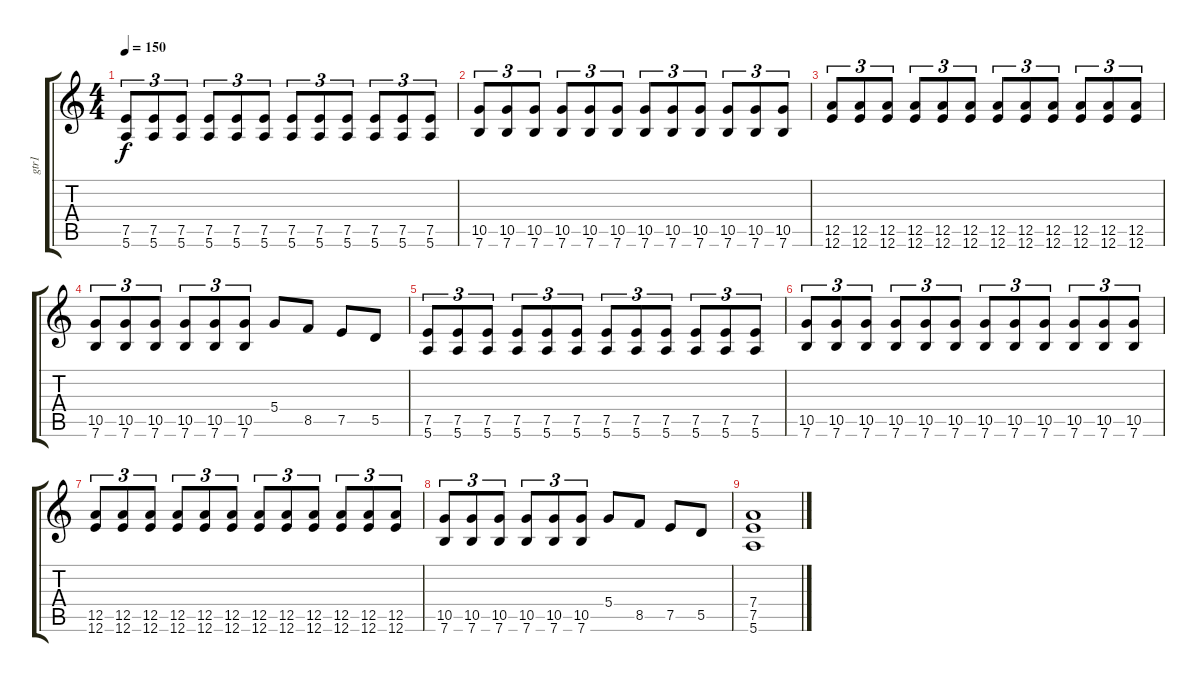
\track ("gtr1" "gtr1") {instrument overdrivenguitar}
\staff {score tabs}
\tuning (E4 B3 G3 D3 A2 E2) {hide}
\ts (4 4)
\tempo 150
\clef g2
\ks c
(7.5 5.6).8{tu (3 2) dy f} (7.5 5.6).8{tu (3 2)} (7.5 5.6).8{tu (3 2)} (7.5 5.6).8{tu (3 2)} (7.5 5.6).8{tu (3 2)} (7.5 5.6).8{tu (3 2)} (7.5 5.6).8{tu (3 2)} (7.5 5.6).8{tu (3 2)} (7.5 5.6).8{tu (3 2)} (7.5 5.6).8{tu (3 2)} (7.5 5.6).8{tu (3 2)} (7.5 5.6).8{tu (3 2)} |
(10.5 7.6).8{tu (3 2)} (10.5 7.6).8{tu (3 2)} (10.5 7.6).8{tu (3 2)} (10.5 7.6).8{tu (3 2)} (10.5 7.6).8{tu (3 2)} (10.5 7.6).8{tu (3 2)} (10.5 7.6).8{tu (3 2)} (10.5 7.6).8{tu (3 2)} (10.5 7.6).8{tu (3 2)} (10.5 7.6).8{tu (3 2)} (10.5 7.6).8{tu (3 2)} (10.5 7.6).8{tu (3 2)} |
(12.5 12.6).8{tu (3 2)} (12.5 12.6).8{tu (3 2)} (12.5 12.6).8{tu (3 2)} (12.5 12.6).8{tu (3 2)} (12.5 12.6).8{tu (3 2)} (12.5 12.6).8{tu (3 2)} (12.5 12.6).8{tu (3 2)} (12.5 12.6).8{tu (3 2)} (12.5 12.6).8{tu (3 2)} (12.5 12.6).8{tu (3 2)} (12.5 12.6).8{tu (3 2)} (12.5 12.6).8{tu (3 2)} |
(10.5 7.6).8{tu (3 2)} (10.5 7.6).8{tu (3 2)} (10.5 7.6).8{tu (3 2)} (10.5 7.6).8{tu (3 2)} (10.5 7.6).8{tu (3 2)} (10.5 7.6).8{tu (3 2)} 5.4.8 8.5.8 7.5.8 5.5.8 |
(7.5 5.6).8{tu (3 2)} (7.5 5.6).8{tu (3 2)} (7.5 5.6).8{tu (3 2)} (7.5 5.6).8{tu (3 2)} (7.5 5.6).8{tu (3 2)} (7.5 5.6).8{tu (3 2)} (7.5 5.6).8{tu (3 2)} (7.5 5.6).8{tu (3 2)} (7.5 5.6).8{tu (3 2)} (7.5 5.6).8{tu (3 2)} (7.5 5.6).8{tu (3 2)} (7.5 5.6).8{tu (3 2)} |
(10.5 7.6).8{tu (3 2)} (10.5 7.6).8{tu (3 2)} (10.5 7.6).8{tu (3 2)} (10.5 7.6).8{tu (3 2)} (10.5 7.6).8{tu (3 2)} (10.5 7.6).8{tu (3 2)} (10.5 7.6).8{tu (3 2)} (10.5 7.6).8{tu (3 2)} (10.5 7.6).8{tu (3 2)} (10.5 7.6).8{tu (3 2)} (10.5 7.6).8{tu (3 2)} (10.5 7.6).8{tu (3 2)} |
(12.5 12.6).8{tu (3 2)} (12.5 12.6).8{tu (3 2)} (12.5 12.6).8{tu (3 2)} (12.5 12.6).8{tu (3 2)} (12.5 12.6).8{tu (3 2)} (12.5 12.6).8{tu (3 2)} (12.5 12.6).8{tu (3 2)} (12.5 12.6).8{tu (3 2)} (12.5 12.6).8{tu (3 2)} (12.5 12.6).8{tu (3 2)} (12.5 12.6).8{tu (3 2)} (12.5 12.6).8{tu (3 2)} |
(10.5 7.6).8{tu (3 2)} (10.5 7.6).8{tu (3 2)} (10.5 7.6).8{tu (3 2)} (10.5 7.6).8{tu (3 2)} (10.5 7.6).8{tu (3 2)} (10.5 7.6).8{tu (3 2)} 5.4.8 8.5.8 7.5.8 5.5.8 |
(7.4 7.5 5.6).1
